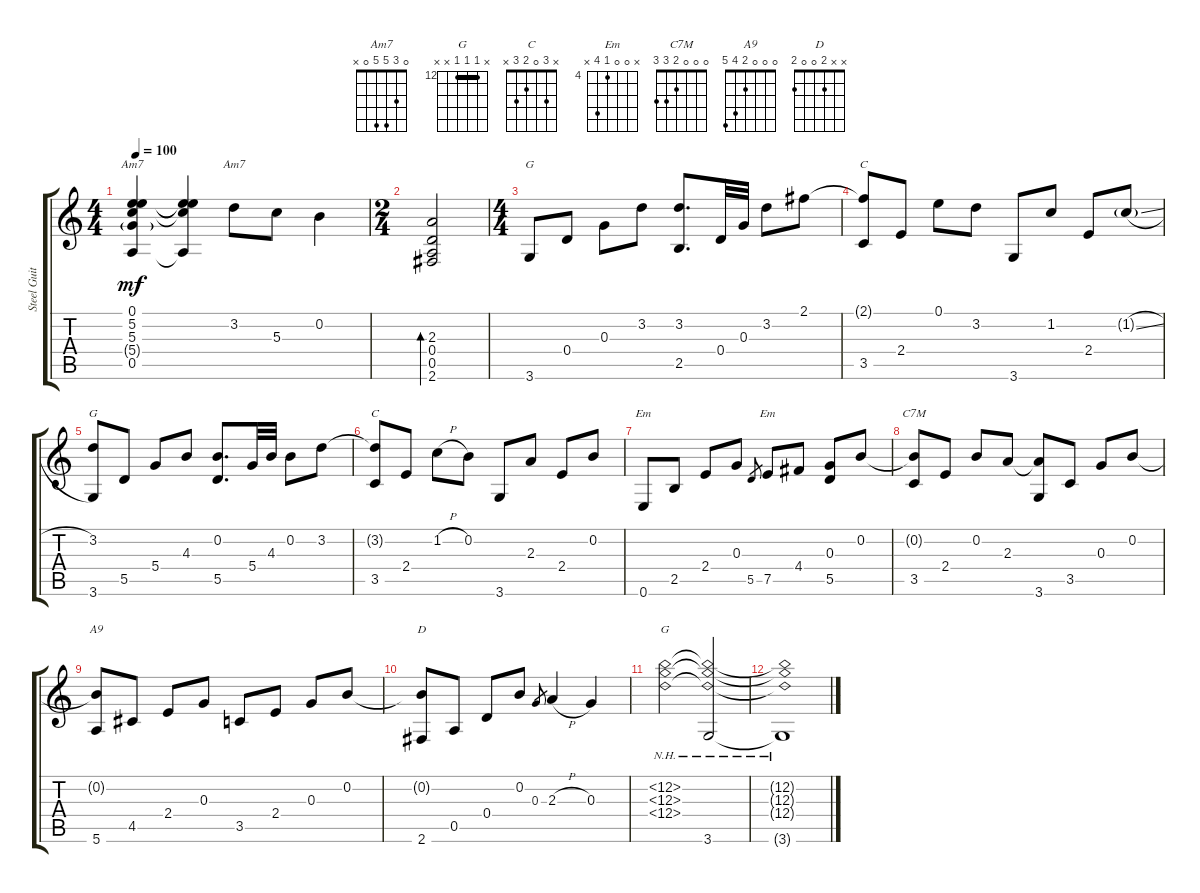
\track ("Steel Guitar" "Steel Guit") {instrument acousticguitarsteel}
\staff {score tabs}
\tuning (E4 B3 G3 D3 A2 E2) {hide}
\chord ("Am7" 0 5 5 5 0 x)
\chord ("Am7" 0 3 5 5 0 x)
\chord ("G" x 3 0 0 2 3)
\chord ("C" 2 3 0 2 3 x)
\chord ("G" 0 3 4 5 5 3)
\chord ("C" x 3 0 2 3 x)
\chord ("Em" 0 0 0 2 2 0)
\chord ("Em" x 0 0 4 7 x) {firstfret 4}
\chord ("C7M" 0 0 0 2 3 3)
\chord ("A9" 0 0 0 2 4 5)
\chord ("D" x x 2 0 0 2)
\chord ("G" x 12 12 12 x x) {firstfret 12 barre 12}
\ts (4 4)
\tempo 100
\clef g2
\ks c
(0.1 5.2 5.3 5.4{g} 0.5).4{ch "Am7" dy mf} (0.1{t} 5.2{t} 5.3{t} 0.5{t}).4 3.2.8{ch "Am7"} 5.3.8 0.2.4 |
\ts (2 4)
(2.3 0.4 0.5 2.6).2{bd 120} |
\ts (4 4)
3.6.8{ch "G"} 0.4.8 0.3.8 3.2.8 (3.2 2.5).8{d} 0.4.32 0.3.32 3.2.8 2.1.8 |
(2.1{t} 3.5).8{ch "C"} 2.4.8 0.1.8 3.2.8 3.6.8 1.2.8 2.4.8 1.2{sl g}.8 |
(3.2 3.6).8{ch "G"} 5.5.8 5.4.8 4.3.8 (0.2 5.5).8{d} 5.4.32 4.3.32 0.2.8 3.2.8 |
(3.2{t} 3.5).8{ch "C"} 2.4.8 1.2{h}.8 0.2.8 3.6.8 2.3.8 2.4.8 0.2.8 |
0.6.8{ch "Em"} 2.5.8 2.4.8 0.3.8 5.5.8{gr} 7.5.8{ch "Em"} 4.4.8 (0.3 5.5).8 0.2.8 |
(0.2{t} 3.5).8{ch "C7M"} 2.4.8 0.2.8 2.3.8 (2.3{t} 3.6).8 3.5.8 0.3.8 0.2.8 |
(0.2{t} 5.6).8{ch "A9"} 4.5.8 2.4.8 0.3.8 3.5.8 2.4.8 0.3.8 0.2.8 |
(0.2{t} 2.6).8{ch "D"} 0.5.8 0.4.8 0.2.8 0.3.8{gr} 2.3{h}.4 0.3.4 |
(12.2{nh} 12.3{nh} 12.4{nh}).2{ch "G"} (12.2{nh t} 12.3{nh t} 12.4{nh t} 3.6).2 |
(12.2{nh t} 12.3{nh t} 12.4{nh t} 3.6{t}).1
